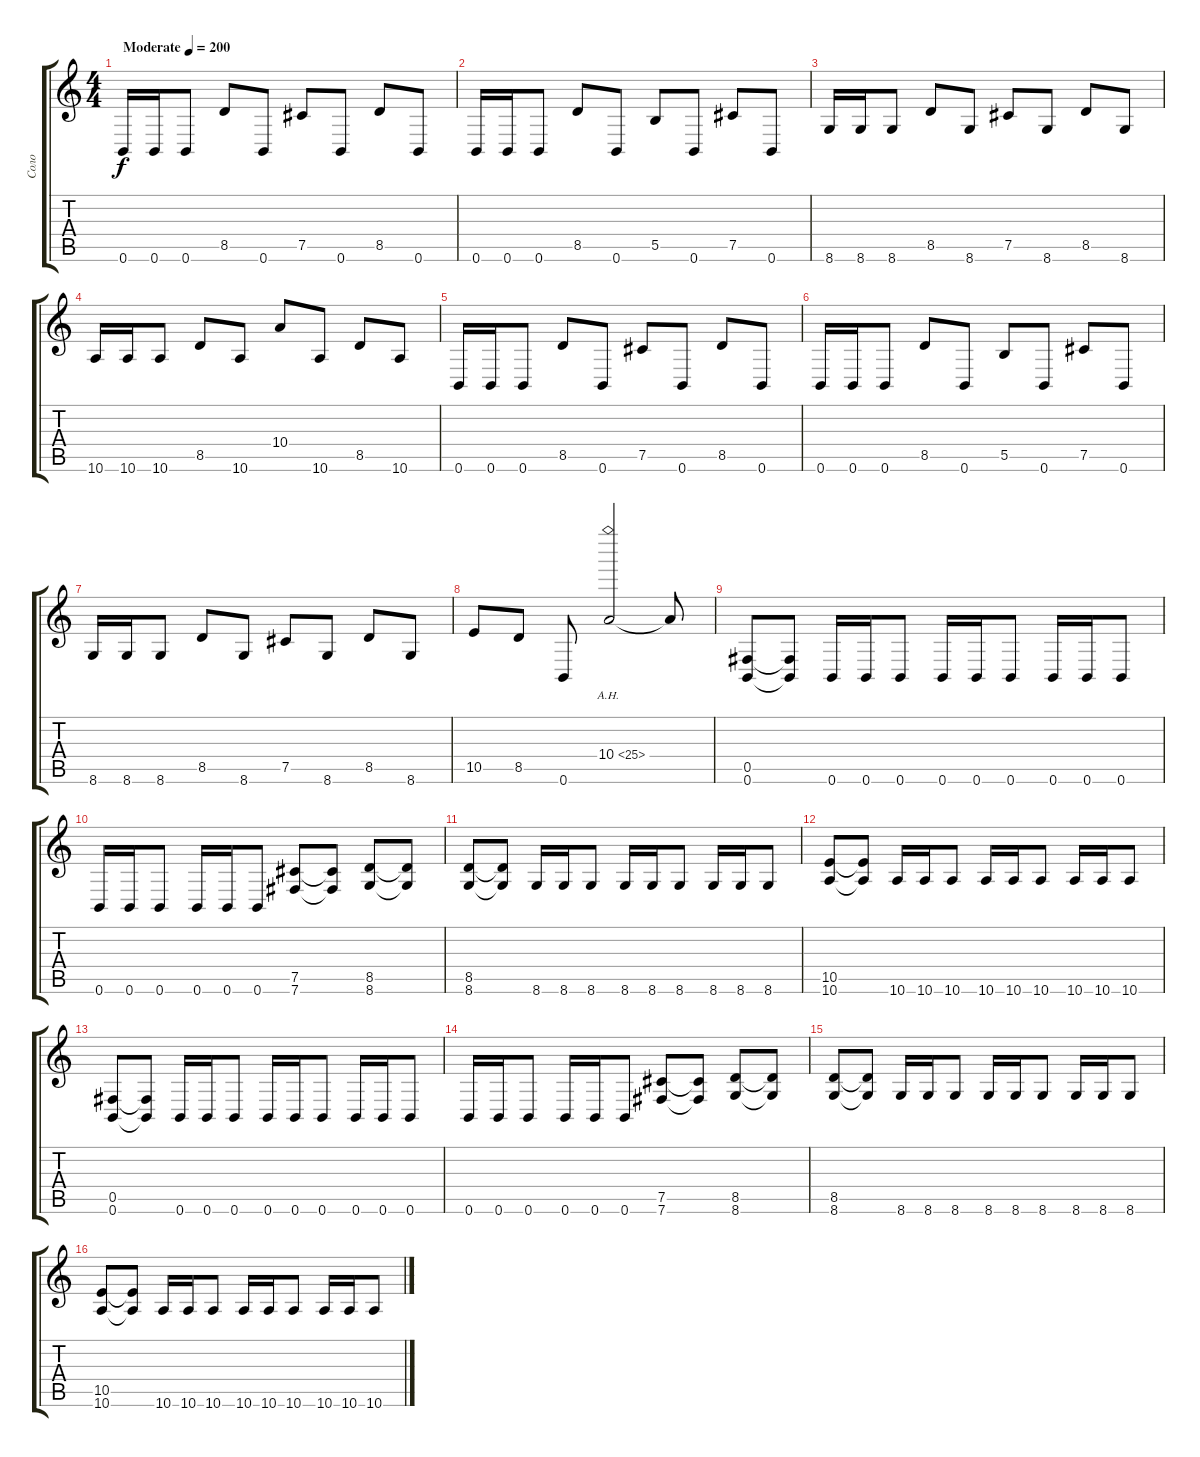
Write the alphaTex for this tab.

\track ("Соло" "Соло") {instrument overdrivenguitar}
\staff {score tabs}
\tuning (Db4 Ab3 E3 B2 Gb2 B1) {hide}
\ts (4 4)
\tempo (200 "Moderate")
\clef g2
\ks c
0.6.16{dy f instrument overdrivenguitar} 0.6.16 0.6.8 8.5.8 0.6.8 7.5.8 0.6.8 8.5.8 0.6.8 |
0.6.16 0.6.16 0.6.8 8.5.8 0.6.8 5.5.8 0.6.8 7.5.8 0.6.8 |
8.6.16 8.6.16 8.6.8 8.5.8 8.6.8 7.5.8 8.6.8 8.5.8 8.6.8 |
10.6.16 10.6.16 10.6.8 8.5.8 10.6.8 10.4.8 10.6.8 8.5.8 10.6.8 |
0.6.16 0.6.16 0.6.8 8.5.8 0.6.8 7.5.8 0.6.8 8.5.8 0.6.8 |
0.6.16 0.6.16 0.6.8 8.5.8 0.6.8 5.5.8 0.6.8 7.5.8 0.6.8 |
8.6.16 8.6.16 8.6.8 8.5.8 8.6.8 7.5.8 8.6.8 8.5.8 8.6.8 |
10.5.8 8.5.8 0.6.8 10.4{ah 15}.2 10.4{t}.8 |
(0.5 0.6).8 (0.5{t} 0.6{t}).8 0.6.16 0.6.16 0.6.8 0.6.16 0.6.16 0.6.8 0.6.16 0.6.16 0.6.8 |
0.6.16 0.6.16 0.6.8 0.6.16 0.6.16 0.6.8 (7.5 7.6).8 (7.5{t} 7.6{t}).8 (8.5 8.6).8 (8.5{t} 8.6{t}).8 |
(8.5 8.6).8 (8.5{t} 8.6{t}).8 8.6.16 8.6.16 8.6.8 8.6.16 8.6.16 8.6.8 8.6.16 8.6.16 8.6.8 |
(10.5 10.6).8 (10.5{t} 10.6{t}).8 10.6.16 10.6.16 10.6.8 10.6.16 10.6.16 10.6.8 10.6.16 10.6.16 10.6.8 |
(0.5 0.6).8 (0.5{t} 0.6{t}).8 0.6.16 0.6.16 0.6.8 0.6.16 0.6.16 0.6.8 0.6.16 0.6.16 0.6.8 |
0.6.16 0.6.16 0.6.8 0.6.16 0.6.16 0.6.8 (7.5 7.6).8 (7.5{t} 7.6{t}).8 (8.5 8.6).8 (8.5{t} 8.6{t}).8 |
(8.5 8.6).8 (8.5{t} 8.6{t}).8 8.6.16 8.6.16 8.6.8 8.6.16 8.6.16 8.6.8 8.6.16 8.6.16 8.6.8 |
(10.5 10.6).8 (10.5{t} 10.6{t}).8 10.6.16 10.6.16 10.6.8 10.6.16 10.6.16 10.6.8 10.6.16 10.6.16 10.6.8
